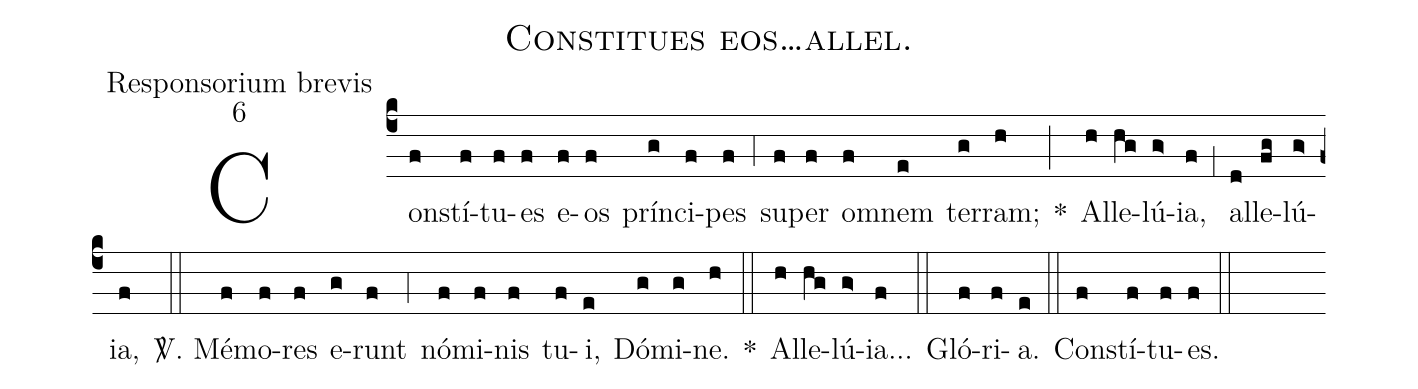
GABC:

name:Constitues eos…allel.;
office-part:Responsorium brevis;
mode:6;
%%
(c4) Con(f)stí(f)tu(f)es(f) e(f)os(f) prín(g)ci(f)pes(f) (,4) su(f)per(f) o(f)mnem(e) ter(g)ram;(h) *(;) Al(h)le(hg)lú(g>)ia,(f) (,1) al(d)le(fg)lú(g>)ia,(f) (::)

<sp>V/</sp>. Mé(f)mo(f)res(f) e(g)runt(f) (,4) nó(f)mi(f)nis(f) tu(f)i,(e) Dó(g)mi(g)ne.(h) *(::) Al(h)le(hg)lú(g>)ia...(f) (::)

Gló(f)ri(f)a.(e) (::)
Con(f)stí(f)tu(f)es.(f) (::)
